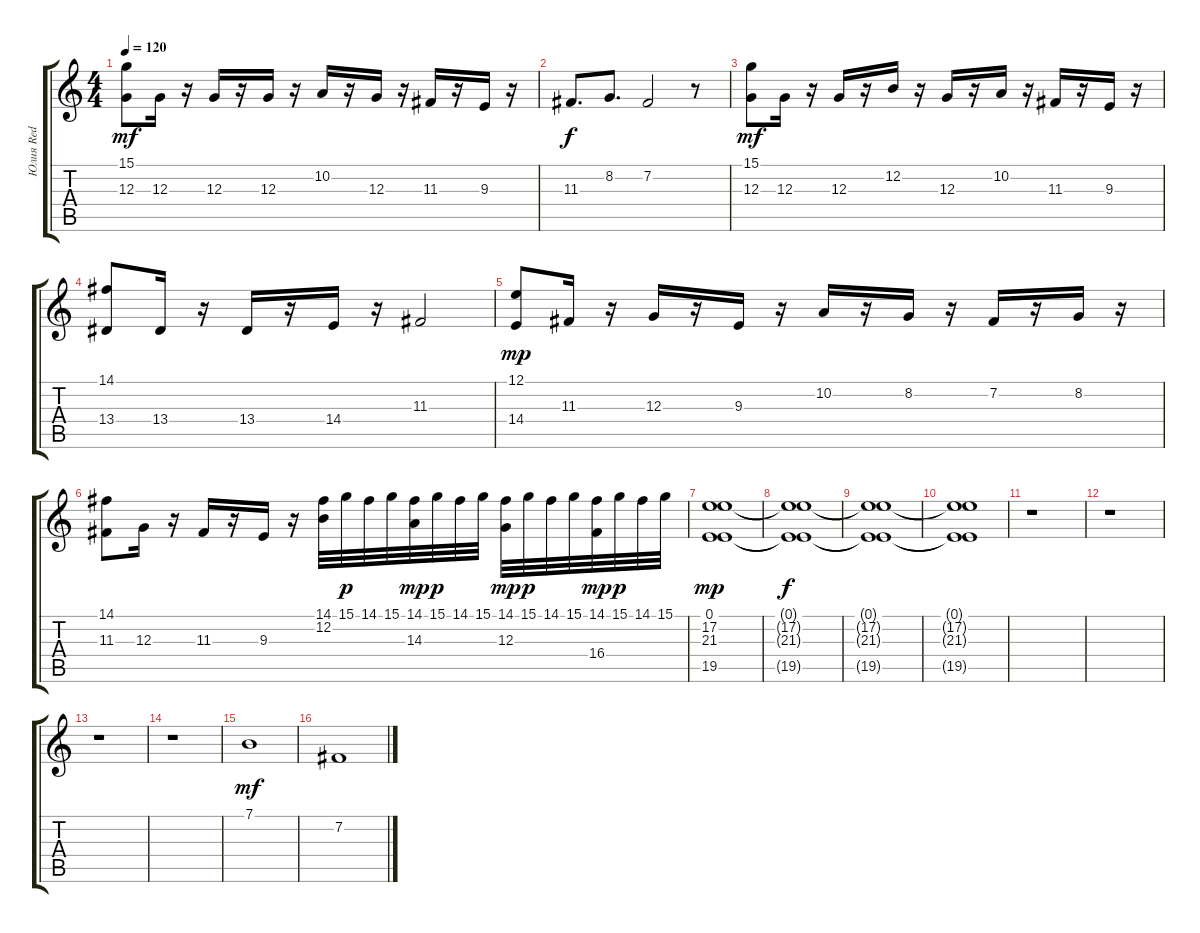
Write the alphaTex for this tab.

\track ("Юлия Red" "Юлия Red") {instrument tremolostrings}
\staff {score tabs}
\tuning (E4 B3 G3 D3 A2 E2) {hide}
\ts (4 4)
\tempo 120
\clef g2
\ks c
(15.1 12.3).8{dy mf} 12.3.16 r.16 12.3.16 r.16 12.3.16 r.16 10.2.16 r.16 12.3.16 r.16 11.3.16 r.16 9.3.16 r.16 |
11.3.8{d dy f} 8.2.8{d} 7.2.2 r.8 |
(15.1 12.3).8{dy mf} 12.3.16 r.16 12.3.16 r.16 12.2.16 r.16 12.3.16 r.16 10.2.16 r.16 11.3.16 r.16 9.3.16 r.16 |
(14.1 13.4).8 13.4.16 r.16 13.4.16 r.16 14.4.16 r.16 11.3.2 |
(12.1 14.4).8{dy mp} 11.3.16 r.16 12.3.16 r.16 9.3.16 r.16 10.2.16 r.16 8.2.16 r.16 7.2.16 r.16 8.2.16 r.16 |
(14.1 11.3).8 12.3.16 r.16 11.3.16 r.16 9.3.16 r.16 (14.1 12.2).32 15.1.32{dy p} 14.1.32 15.1.32 (14.1 14.3).32{dy mp} 15.1.32{dy p} 14.1.32 15.1.32 (14.1 12.3).32{dy mp} 15.1.32{dy p} 14.1.32 15.1.32 (14.1 16.4).32{dy mp} 15.1.32{dy p} 14.1.32 15.1.32 |
(0.1 17.2 21.3 19.5).1{dy mp} |
(0.1{t} 17.2{t} 21.3{t} 19.5{t}).1{dy f} |
(0.1{t} 17.2{t} 21.3{t} 19.5{t}).1 |
(0.1{t} 17.2{t} 21.3{t} 19.5{t}).1 |
r.1 |
r.1 |
r.1 |
r.1 |
7.1.1{dy mf} |
7.2.1
